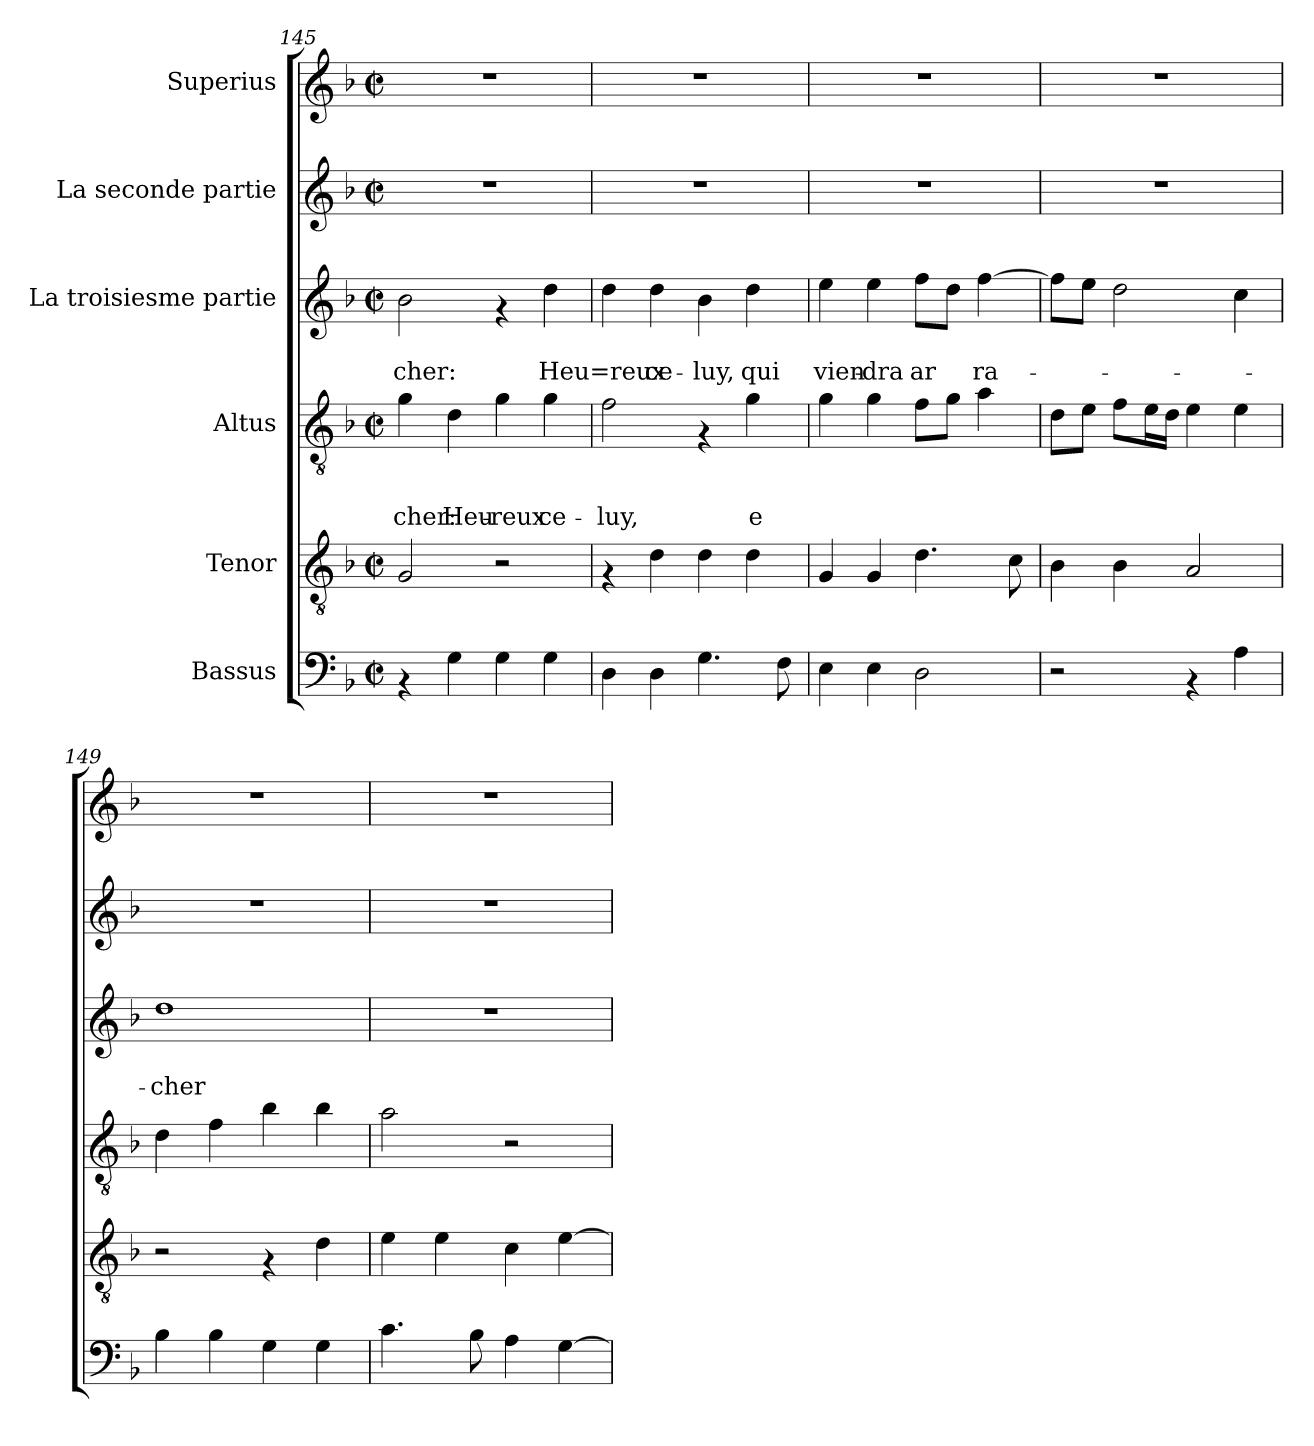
**kern	**kern	**kern	**text	**text	**text	**kern	**text	**text	**kern	**kern
*part6	*part5	*part4	*part4	*part4	*part4	*part3	*part3	*part3	*part2	*part1
*staff6	*staff5	*staff4	*staff4	*staff4	*staff4	*staff3	*staff3	*staff3	*staff2	*staff1
*I"Bassus	*I"Tenor	*I"Altus	*	*	*	*I"La troisiesme partie	*	*	*I"La seconde partie	*I"Superius
*clefF4	*clefGv2	*clefGv2	*	*	*	*clefG2	*	*	*clefG2	*clefG2
*k[b-]	*k[b-]	*k[b-]	*	*	*	*k[b-]	*	*	*k[b-]	*k[b-]
*F:	*F:	*F:	*	*	*	*F:	*	*	*F:	*F:
*M2/2	*M2/2	*M2/2	*	*	*	*M2/2	*	*	*M2/2	*M2/2
*met(c|)	*met(c|)	*met(c|)	*	*	*	*met(c|)	*	*	*met(c|)	*met(c|)
=145	=145	=145	=145	=145	=145	=145	=145	=145	=145	=145
!	!	!	!	!	!LO:LY:b	!	!	!LO:LY:b	!	!
4rAA	2G/	4g\	.	.	-cher:	2b-\	.	cher:	1r	1r
!	!	!	!	!	!LO:LY:b	!	!	!	!	!
4G\	.	4d\	.	.	Heu-	.	.	.	.	.
!	!	!	!	!	!LO:LY:b	!	!	!	!	!
4G\	2r	4g\	.	.	-reux	4rf	.	.	.	.
!	!	!	!	!	!LO:LY:b	!	!	!LO:LY:b	!	!
4G\	.	4g\	.	.	ce-	4dd\	.	Heu=reux	.	.
=146	=146	=146	=146	=146	=146	=146	=146	=146	=146	=146
!	!	!	!	!	!LO:LY:b	!	!	!	!	!
4D\	4rF	2f\	.	.	-luy,	4dd\	.	.	1r	1r
!	!	!	!	!	!	!	!	!LO:LY:b	!	!
4D\	4d\	.	.	.	.	4dd\	.	ce-	.	.
!	!	!	!	!	!	!	!	!LO:LY:b	!	!
4.G\	4d\	4rF	.	.	.	4b-\	.	-luy,	.	.
!	!	!	!	!	!LO:LY:b	!	!	!LO:LY:b	!	!
.	4d\	4g\	.	.	e	4dd\	.	qui	.	.
8F\	.	.	.	.	.	.	.	.	.	.
=147	=147	=147	=147	=147	=147	=147	=147	=147	=147	=147
!	!	!	!	!	!	!	!	!LO:LY:b	!	!
4E\	4G/	4g\	.	.	.	4ee\	.	vien-	1r	1r
!	!	!	!	!	!	!	!	!LO:LY:b	!	!
4E\	4G/	4g\	.	.	.	4ee\	.	-dra	.	.
!	!	!	!	!	!	!	!	!LO:LY:b	!	!
2D\	4.d\	8f\L	.	.	.	8ff\L	.	ar	.	.
.	.	8g\J	.	.	.	8dd\J	.	.	.	.
!	!	!	!	!	!	!	!	!LO:LY:b	!	!
.	.	4a\	.	.	.	[>4ff\	.	ra-	.	.
.	8c\	.	.	.	.	.	.	.	.	.
=148	=148	=148	=148	=148	=148	=148	=148	=148	=148	=148
2r	4B-\	8d\L	.	.	.	8ff\L]	.	.	1r	1r
.	.	8e\J	.	.	.	8ee\J	.	.	.	.
.	4B-\	8f\L	.	.	.	2dd\	.	.	.	.
.	.	16e\L	.	.	.	.	.	.	.	.
.	.	16d\JJ	.	.	.	.	.	.	.	.
4rAA	2A/	4e\	.	.	.	.	.	.	.	.
4A\	.	4e\	.	.	.	4cc\	.	.	.	.
!!LO:LB:g=z
=149	=149	=149	=149	=149	=149	=149	=149	=149	=149	=149
!	!	!	!	!	!	!	!	!LO:LY:b	!	!
4B-\	2r	4d\	.	.	.	1dd	.	-cher	1r	1r
4B-\	.	4f\	.	.	.	.	.	.	.	.
4G\	4rF	4b-\	.	.	.	.	.	.	.	.
4G\	4d\	4b-\	.	.	.	.	.	.	.	.
=150	=150	=150	=150	=150	=150	=150	=150	=150	=150	=150
4.c\	4e\	2a\	.	.	.	1r	.	.	1r	1r
.	4e\	.	.	.	.	.	.	.	.	.
8B-\	.	.	.	.	.	.	.	.	.	.
4A\	4c\	2r	.	.	.	.	.	.	.	.
[>4G\	[>4e\	.	.	.	.	.	.	.	.	.
=	=	=	=	=	=	=	=	=	=	=
*-	*-	*-	*-	*-	*-	*-	*-	*-	*-	*-
